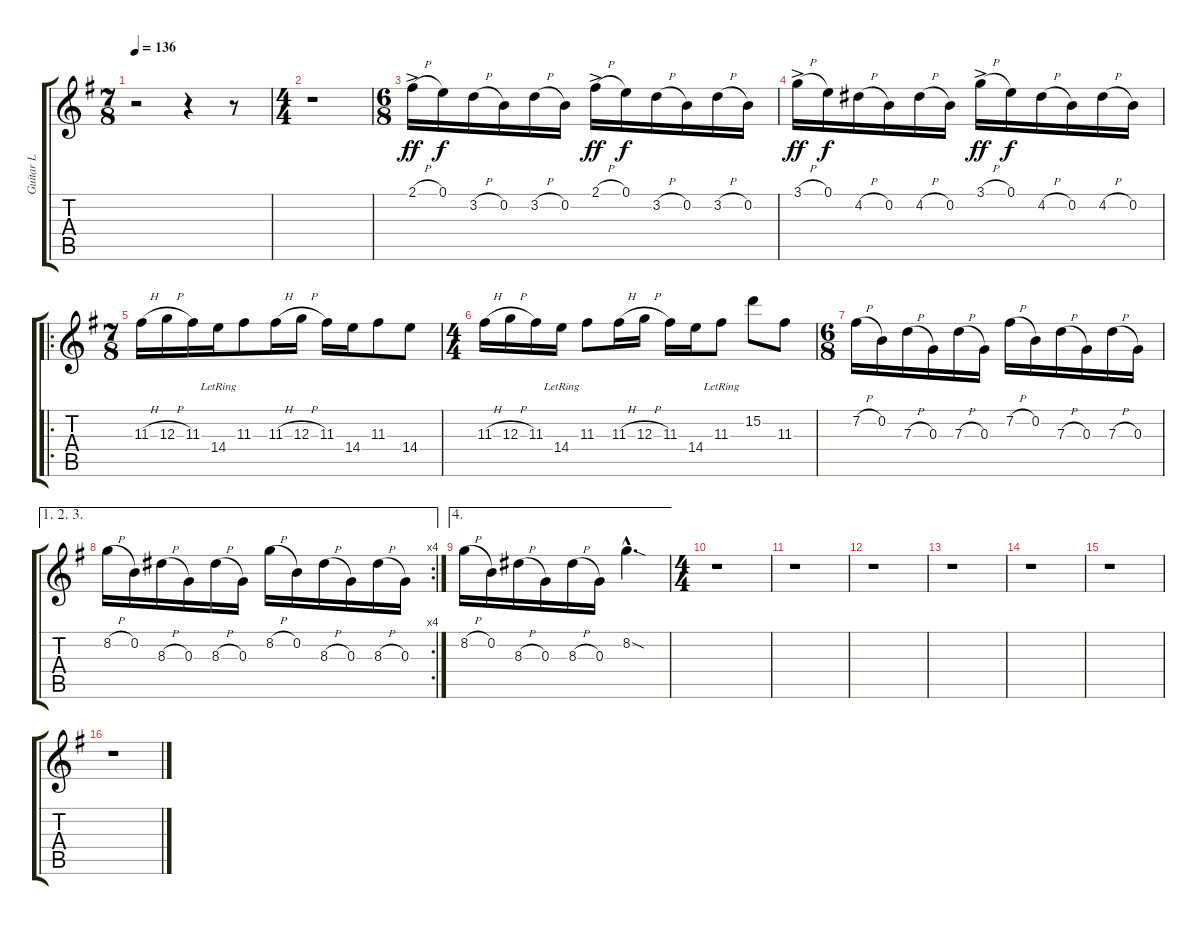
\track ("Guitar L" "Guitar L") {instrument overdrivenguitar}
\staff {score tabs}
\tuning (E4 B3 G3 D3 A2 E2) {hide}
\ts (7 8)
\tempo 136
\clef g2
\ks g
r.2{dy f} r.4 r.8 |
\ts (4 4)
r.1 |
\ts (6 8)
2.1{h ac}.16{dy ff} 0.1.16{dy f} 3.2{h}.16 0.2.16 3.2{h}.16 0.2.16 2.1{h ac}.16{dy ff} 0.1.16{dy f} 3.2{h}.16 0.2.16 3.2{h}.16 0.2.16 |
3.1{h ac}.16{dy ff} 0.1.16{dy f} 4.2{h}.16 0.2.16 4.2{h}.16 0.2.16 3.1{h ac}.16{dy ff} 0.1.16{dy f} 4.2{h}.16 0.2.16 4.2{h}.16 0.2.16 |
\ro
\ts (7 8)
11.3{h}.16 12.3{h}.16 11.3.16 14.4{lr}.16 11.3.8 11.3{h}.16 12.3{h}.16 11.3.16 14.4.16 11.3.8 14.4.8 |
\ts (4 4)
11.3{h}.16 12.3{h}.16 11.3.16 14.4{lr}.16 11.3.8 11.3{h}.16 12.3{h}.16 11.3.16 14.4.16 11.3{lr}.8 15.2.8 11.3.8 |
\ts (6 8)
7.2{h}.16 0.2.16 7.3{h}.16 0.3.16 7.3{h}.16 0.3.16 7.2{h}.16 0.2.16 7.3{h}.16 0.3.16 7.3{h}.16 0.3.16 |
\ae (1 2 3)
\rc 4
8.2{h}.16 0.2.16 8.3{h}.16 0.3.16 8.3{h}.16 0.3.16 8.2{h}.16 0.2.16 8.3{h}.16 0.3.16 8.3{h}.16 0.3.16 |
\ae 4
8.2{h}.16 0.2.16 8.3{h}.16 0.3.16 8.3{h}.16 0.3.16 8.2{sod hac}.4{d} |
\ts (4 4)
r.1 |
r.1 |
r.1 |
r.1 |
r.1 |
r.1 |
r.1
